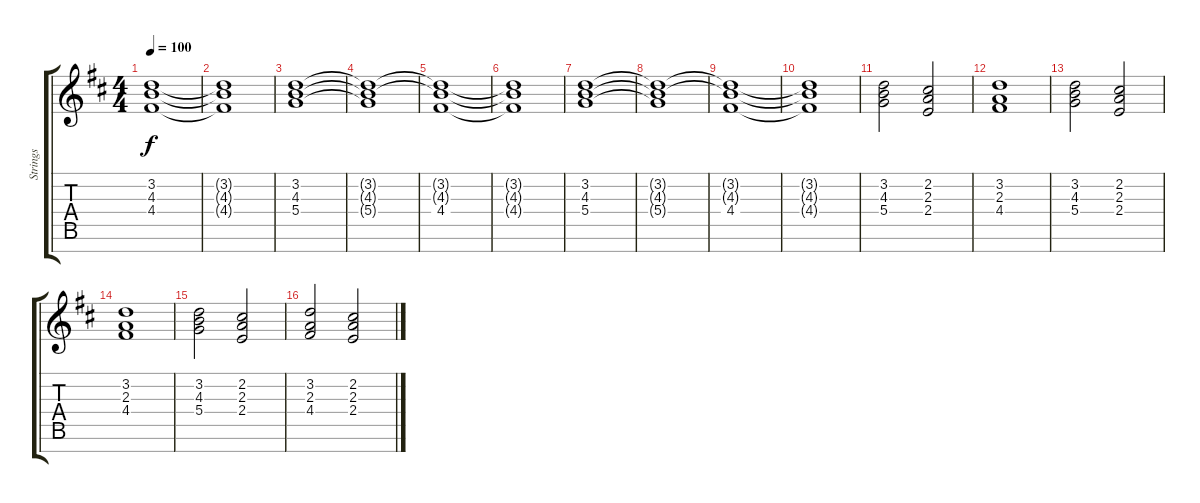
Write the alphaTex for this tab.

\track ("Strings" "Strings") {instrument stringensemble1}
\staff {score tabs}
\tuning (E5 B4 G4 D4 A3 E3 B2) {hide}
\ts (4 4)
\tempo 100
\clef g2
\ks d
(3.2{t} 4.3{t} 4.4).1{dy f} |
(3.2{t} 4.3{t} 4.4{t}).1 |
(3.2 4.3 5.4).1 |
(3.2{t} 4.3{t} 5.4{t}).1 |
(3.2{t} 4.3{t} 4.4).1 |
(3.2{t} 4.3{t} 4.4{t}).1 |
(3.2 4.3 5.4).1 |
(3.2{t} 4.3{t} 5.4{t}).1 |
(3.2{t} 4.3{t} 4.4).1 |
(3.2{t} 4.3{t} 4.4{t}).1 |
(3.2 4.3 5.4).2 (2.2 2.3 2.4).2 |
(3.2 2.3 4.4).1 |
(3.2 4.3 5.4).2 (2.2 2.3 2.4).2 |
(3.2 2.3 4.4).1 |
(3.2 4.3 5.4).2 (2.2 2.3 2.4).2 |
(3.2 2.3 4.4).2 (2.2 2.3 2.4).2
